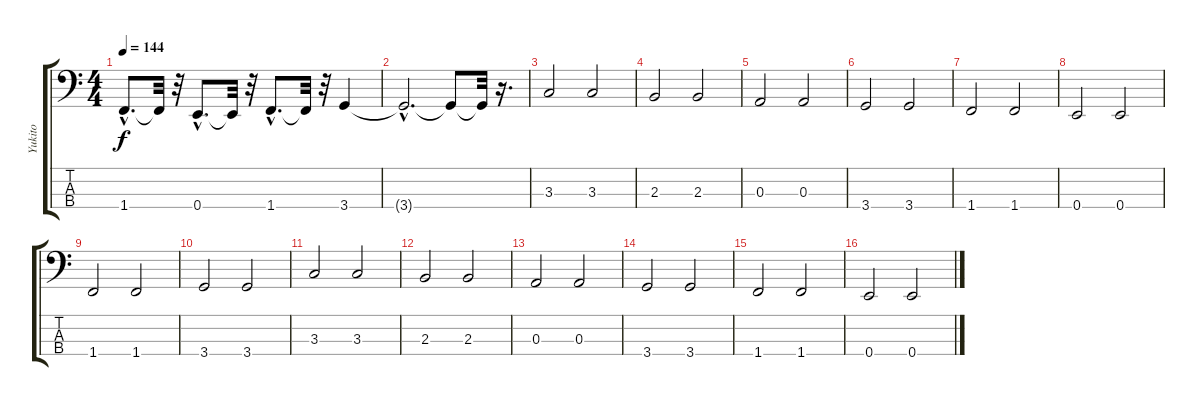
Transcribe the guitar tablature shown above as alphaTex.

\track ("Yukito" "Yukito") {instrument electricbassfinger}
\staff {score tabs}
\tuning (G2 D2 A1 E1) {hide}
\ts (4 4)
\tempo 144
\clef f4
\ks c
1.4{hac}.8{d dy f} 1.4{t}.32 r.32 0.4{hac}.8{d} 0.4{t}.32 r.32 1.4{hac}.8{d} 1.4{t}.32 r.32 3.4.4 |
3.4{hac t}.2{d} 3.4{t}.8 3.4{t}.32 r.16{d} |
3.3.2 3.3.2 |
2.3.2 2.3.2 |
0.3.2 0.3.2 |
3.4.2 3.4.2 |
1.4.2 1.4.2 |
0.4.2 0.4.2 |
1.4.2 1.4.2 |
3.4.2 3.4.2 |
3.3.2 3.3.2 |
2.3.2 2.3.2 |
0.3.2 0.3.2 |
3.4.2 3.4.2 |
1.4.2 1.4.2 |
0.4.2 0.4.2
